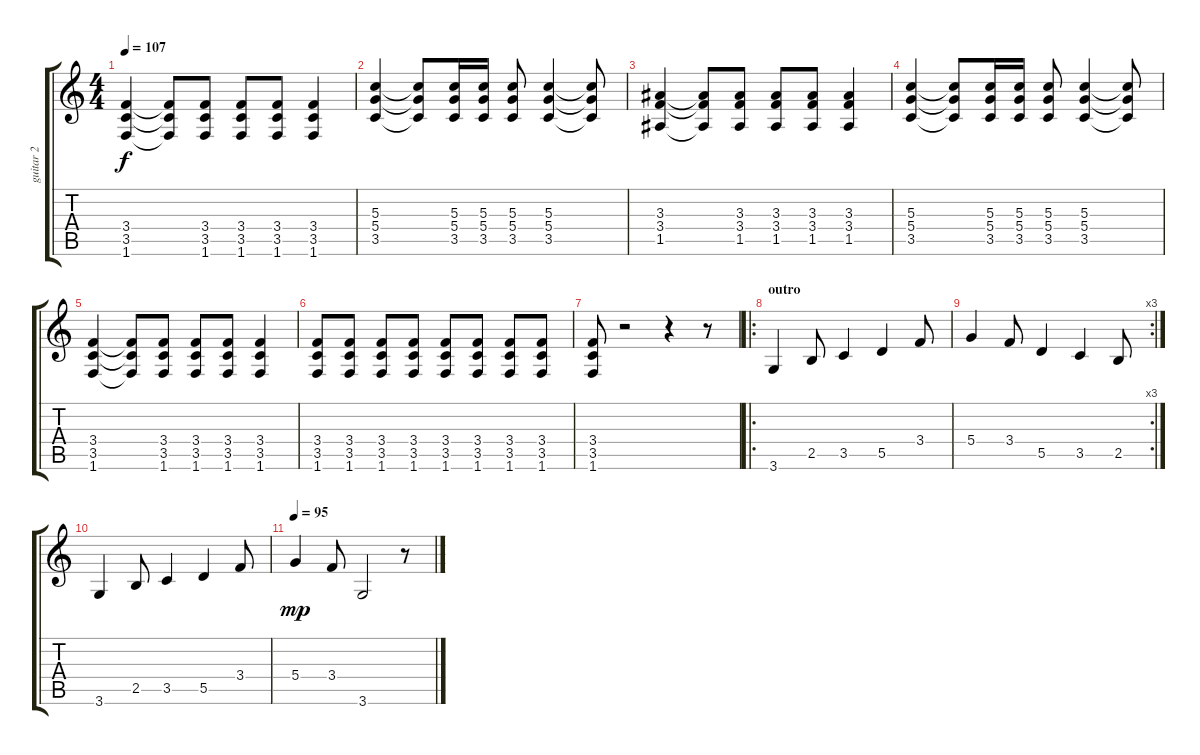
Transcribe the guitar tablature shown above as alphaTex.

\track ("guitar 2" "guitar 2") {instrument distortionguitar}
\staff {score tabs}
\tuning (E4 B3 G3 D3 A2 E2) {hide}
\ts (4 4)
\tempo 107
\clef g2
\ks c
(3.4 3.5 1.6).4{dy f} (3.4{t} 3.5{t} 1.6{t}).8 (3.4 3.5 1.6).8 (3.4 3.5 1.6).8 (3.4 3.5 1.6).8 (3.4 3.5 1.6).4 |
(5.3 5.4 3.5).4 (5.3{t} 5.4{t} 3.5{t}).8 (5.3 5.4 3.5).16 (5.3 5.4 3.5).16 (5.3 5.4 3.5).8 (5.3 5.4 3.5).4 (5.3{t} 5.4{t} 3.5{t}).8 |
(3.3 3.4 1.5).4 (3.3{t} 3.4{t} 1.5{t}).8 (3.3 3.4 1.5).8 (3.3 3.4 1.5).8 (3.3 3.4 1.5).8 (3.3 3.4 1.5).4 |
(5.3 5.4 3.5).4 (5.3{t} 5.4{t} 3.5{t}).8 (5.3 5.4 3.5).16 (5.3 5.4 3.5).16 (5.3 5.4 3.5).8 (5.3 5.4 3.5).4 (5.3{t} 5.4{t} 3.5{t}).8 |
(3.4 3.5 1.6).4 (3.4{t} 3.5{t} 1.6{t}).8 (3.4 3.5 1.6).8 (3.4 3.5 1.6).8 (3.4 3.5 1.6).8 (3.4 3.5 1.6).4 |
(3.4 3.5 1.6).8 (3.4 3.5 1.6).8 (3.4 3.5 1.6).8 (3.4 3.5 1.6).8 (3.4 3.5 1.6).8 (3.4 3.5 1.6).8 (3.4 3.5 1.6).8 (3.4 3.5 1.6).8 |
(3.4 3.5 1.6).8 r.2 r.4 r.8 |
\ro
\section ("" "outro")
3.6.4 2.5.8 3.5.4 5.5.4 3.4.8 |
\rc 3
5.4.4 3.4.8 5.5.4 3.5.4 2.5.8 |
3.6.4 2.5.8 3.5.4 5.5.4 3.4.8 |
\tempo 95
5.4.4{dy mp} 3.4.8 3.6.2 r.8
